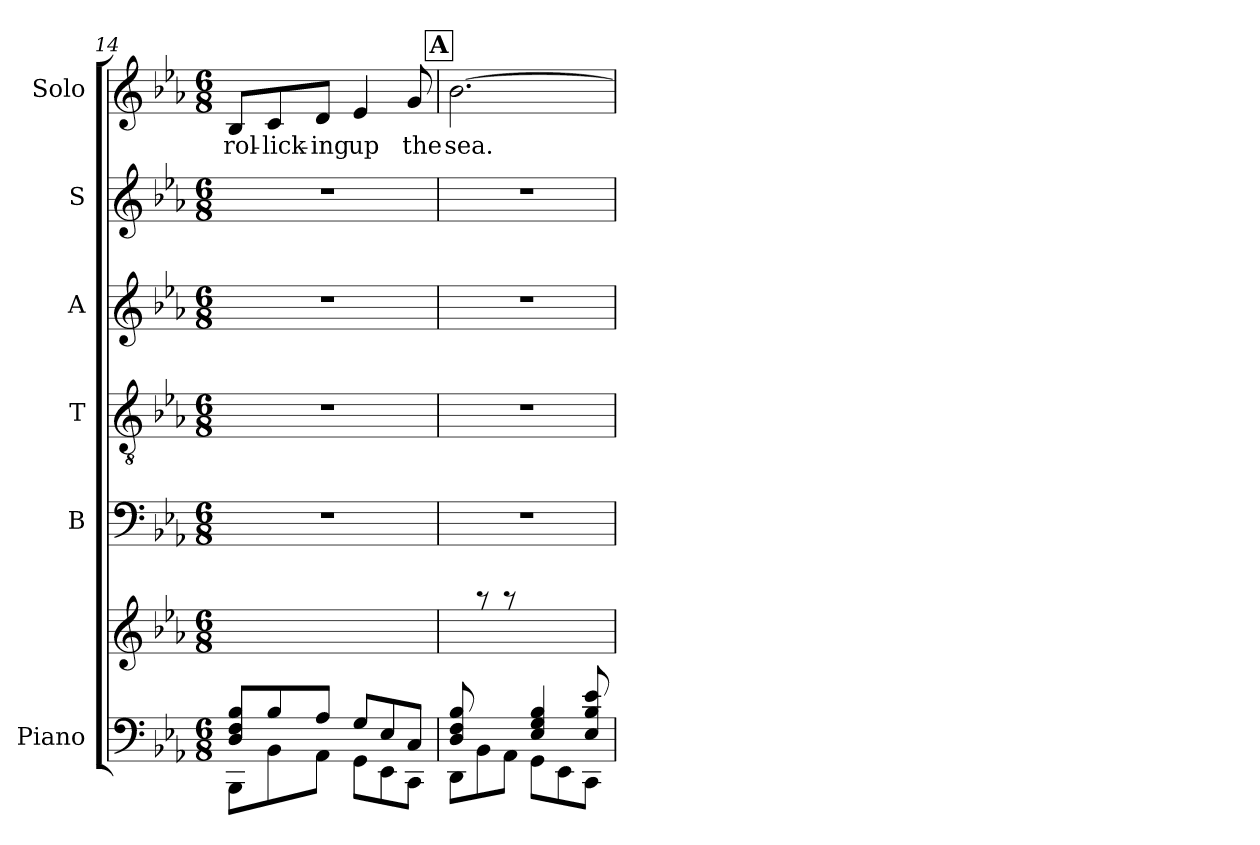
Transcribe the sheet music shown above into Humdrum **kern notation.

**kern	**kern	**kern	**kern	**kern	**kern	**kern	**text
*part6	*part6	*part5	*part4	*part3	*part2	*part1	*part1
*staff7	*staff6	*staff5	*staff4	*staff3	*staff2	*staff1	*staff1
*I"Piano	*	*I"B	*I"T	*I"A	*I"S	*I"Solo	*
*I'Pno	*	*I'B	*I'T	*I'A	*I'S	*	*
*clefF4	*clefG2	*clefF4	*clefGv2	*clefG2	*clefG2	*clefG2	*
*k[b-e-a-]	*k[b-e-a-]	*k[b-e-a-]	*k[b-e-a-]	*k[b-e-a-]	*k[b-e-a-]	*k[b-e-a-]	*
*M6/8	*M6/8	*M6/8	*M6/8	*M6/8	*M6/8	*M6/8	*
=14	=14	=14	=14	=14	=14	=14	=14
*^	*	*	*	*	*	*	*
!	!	!	!	!	!	!	!	!LO:LY:b
8D/ 8F/ 8B-/L	8BBB-\L	2.ryy	2.r	2.r	2.r	2.r	8B-/L	rol-
!	!	!	!	!	!	!	!	!LO:LY:b
8B-/	8BB-\	.	.	.	.	.	8c/	-lick-
!	!	!	!	!	!	!	!	!LO:LY:b
8A-/J	8AA-\J	.	.	.	.	.	8d/J	-ing
!	!	!	!	!	!	!	!	!LO:LY:b
8G/L	8GG\L	.	.	.	.	.	4e-/	up
8E-/	8EE-\	.	.	.	.	.	.	.
!	!	!	!	!	!	!	!	!LO:LY:b
8C/J	8CC\J	.	.	.	.	.	8g/	the
!!LO:REH:place=s1:a:B:cj:fs=14:t=A
=15	=15	=15	=15	=15	=15	=15	=15	=15
!	!	!	!	!	!	!	!	!LO:LY:b
8D/ 8F/ 8B-/	8DD\L	8ryy	2.r	2.r	2.r	2.r	[2.b-\	sea.
4ryy	8BB-\	8raa	.	.	.	.	.	.
.	8AA-\J	8raa	.	.	.	.	.	.
4E-/ 4G/ 4B-/	8GG\L	4.ryy	.	.	.	.	.	.
.	8EE-\	.	.	.	.	.	.	.
8E-/ 8B-/ 8e-/	8CC\J	.	.	.	.	.	.	.
*v	*v	*	*	*	*	*	*	*
=	=	=	=	=	=	=	=
*-	*-	*-	*-	*-	*-	*-	*-
